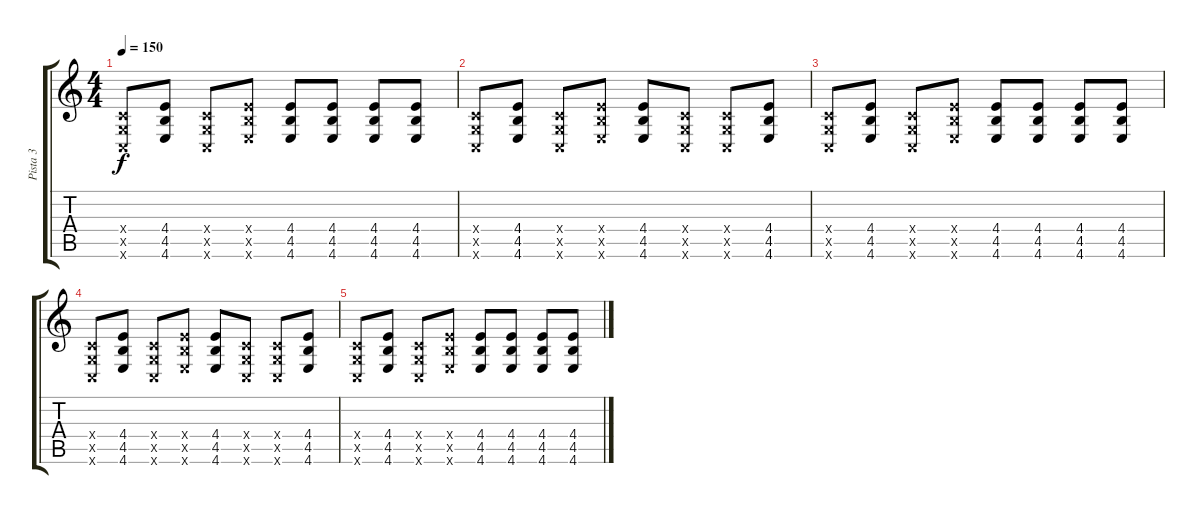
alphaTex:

\track ("Pista 3" "Pista 3") {instrument overdrivenguitar}
\staff {score tabs}
\tuning (E4 C4 G3 C3 G2 C2) {hide}
\ts (4 4)
\tempo 150
\clef g2
\ks c
(0.4{x} 0.5{x} 0.6{x}).8{dy f} (4.4 4.5 4.6).8 (0.4{x} 0.5{x} 0.6{x}).8 (4.4{x} 4.5{x} 4.6{x}).8 (4.4 4.5 4.6).8 (4.4 4.5 4.6).8 (4.4 4.5 4.6).8 (4.4 4.5 4.6).8 |
(0.4{x} 0.5{x} 0.6{x}).8 (4.4 4.5 4.6).8 (0.4{x} 0.5{x} 0.6{x}).8 (4.4{x} 4.5{x} 4.6{x}).8 (4.4 4.5 4.6).8 (0.4{x} 0.5{x} 0.6{x}).8 (0.4{x} 0.5{x} 0.6{x}).8 (4.4 4.5 4.6).8 |
(0.4{x} 0.5{x} 0.6{x}).8 (4.4 4.5 4.6).8 (0.4{x} 0.5{x} 0.6{x}).8 (4.4{x} 4.5{x} 4.6{x}).8 (4.4 4.5 4.6).8 (4.4 4.5 4.6).8 (4.4 4.5 4.6).8 (4.4 4.5 4.6).8 |
(0.4{x} 0.5{x} 0.6{x}).8 (4.4 4.5 4.6).8 (0.4{x} 0.5{x} 0.6{x}).8 (4.4{x} 4.5{x} 4.6{x}).8 (4.4 4.5 4.6).8 (0.4{x} 0.5{x} 0.6{x}).8 (0.4{x} 0.5{x} 0.6{x}).8 (4.4 4.5 4.6).8 |
(0.4{x} 0.5{x} 0.6{x}).8 (4.4 4.5 4.6).8 (0.4{x} 0.5{x} 0.6{x}).8 (4.4{x} 4.5{x} 4.6{x}).8 (4.4 4.5 4.6).8 (4.4 4.5 4.6).8 (4.4 4.5 4.6).8 (4.4 4.5 4.6).8
